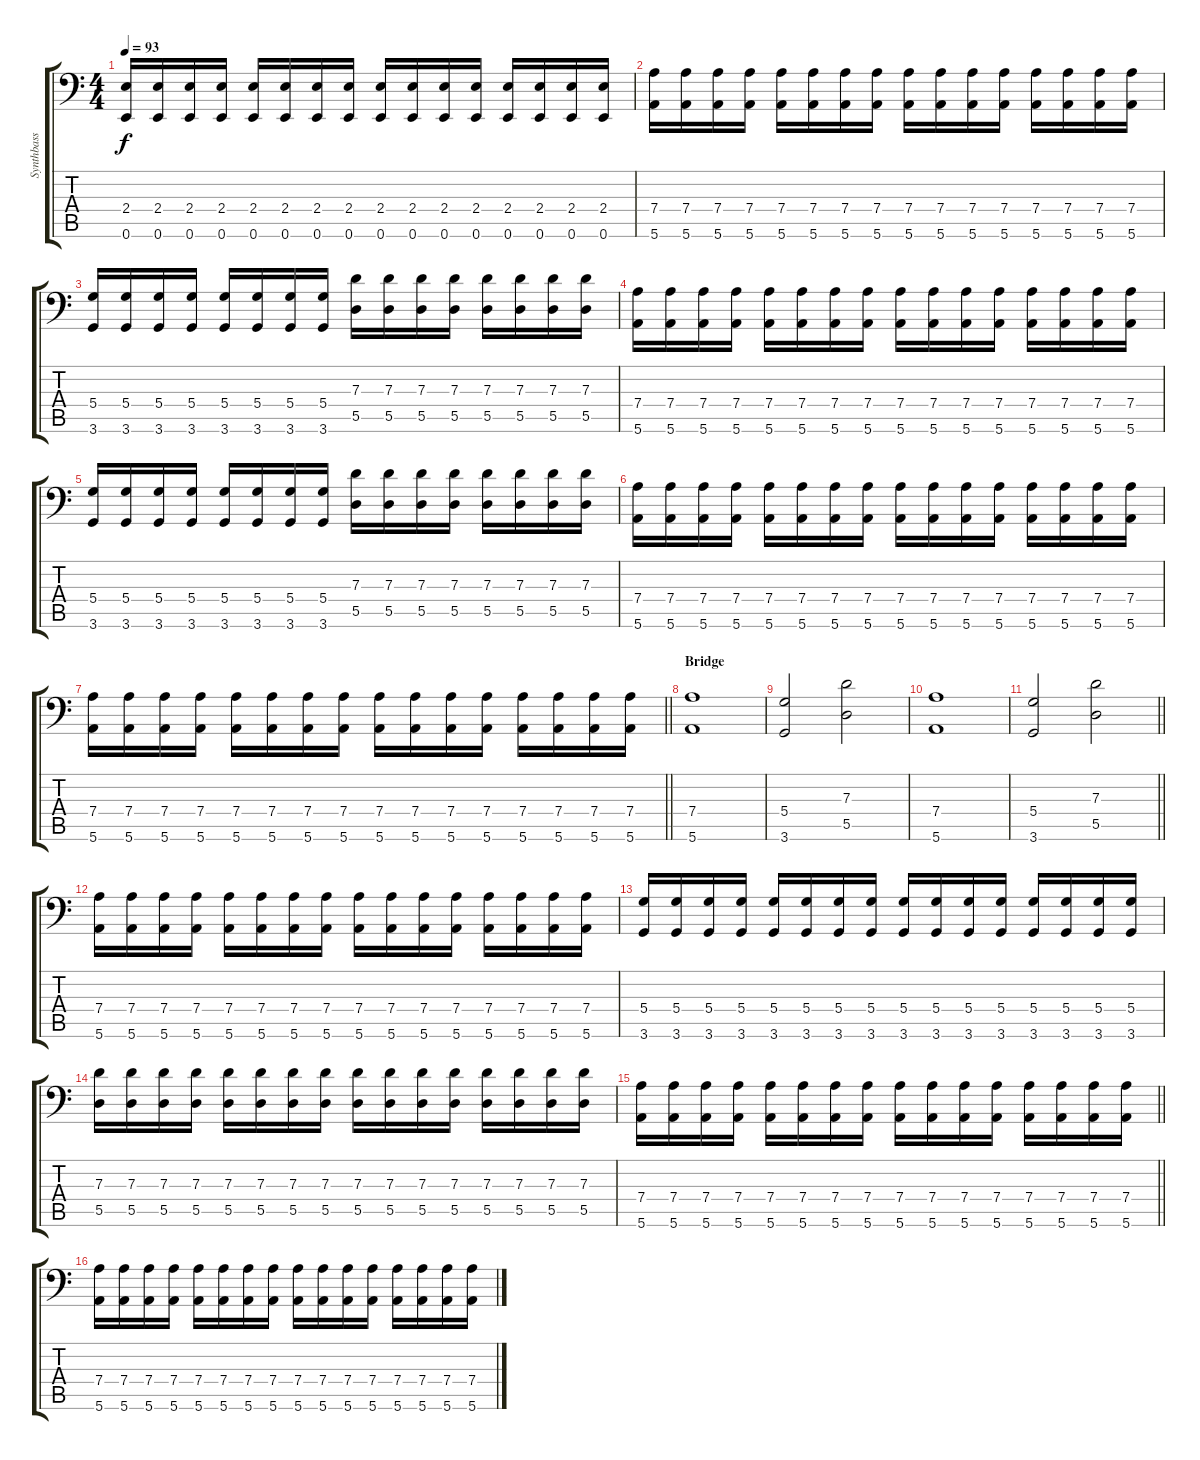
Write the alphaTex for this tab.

\track ("Synthbass" "Synthbass") {instrument synthbass1}
\staff {score tabs}
\tuning (E3 B2 G2 D2 A1 E1) {hide}
\ts (4 4)
\tempo 93
\clef f4
\ks c
(2.4 0.6).16{dy f} (2.4 0.6).16 (2.4 0.6).16 (2.4 0.6).16 (2.4 0.6).16 (2.4 0.6).16 (2.4 0.6).16 (2.4 0.6).16 (2.4 0.6).16 (2.4 0.6).16 (2.4 0.6).16 (2.4 0.6).16 (2.4 0.6).16 (2.4 0.6).16 (2.4 0.6).16 (2.4 0.6).16 |
(7.4 5.6).16 (7.4 5.6).16 (7.4 5.6).16 (7.4 5.6).16 (7.4 5.6).16 (7.4 5.6).16 (7.4 5.6).16 (7.4 5.6).16 (7.4 5.6).16 (7.4 5.6).16 (7.4 5.6).16 (7.4 5.6).16 (7.4 5.6).16 (7.4 5.6).16 (7.4 5.6).16 (7.4 5.6).16 |
(5.4 3.6).16 (5.4 3.6).16 (5.4 3.6).16 (5.4 3.6).16 (5.4 3.6).16 (5.4 3.6).16 (5.4 3.6).16 (5.4 3.6).16 (7.3 5.5).16 (7.3 5.5).16 (7.3 5.5).16 (7.3 5.5).16 (7.3 5.5).16 (7.3 5.5).16 (7.3 5.5).16 (7.3 5.5).16 |
(7.4 5.6).16 (7.4 5.6).16 (7.4 5.6).16 (7.4 5.6).16 (7.4 5.6).16 (7.4 5.6).16 (7.4 5.6).16 (7.4 5.6).16 (7.4 5.6).16 (7.4 5.6).16 (7.4 5.6).16 (7.4 5.6).16 (7.4 5.6).16 (7.4 5.6).16 (7.4 5.6).16 (7.4 5.6).16 |
(5.4 3.6).16 (5.4 3.6).16 (5.4 3.6).16 (5.4 3.6).16 (5.4 3.6).16 (5.4 3.6).16 (5.4 3.6).16 (5.4 3.6).16 (7.3 5.5).16 (7.3 5.5).16 (7.3 5.5).16 (7.3 5.5).16 (7.3 5.5).16 (7.3 5.5).16 (7.3 5.5).16 (7.3 5.5).16 |
(7.4 5.6).16 (7.4 5.6).16 (7.4 5.6).16 (7.4 5.6).16 (7.4 5.6).16 (7.4 5.6).16 (7.4 5.6).16 (7.4 5.6).16 (7.4 5.6).16 (7.4 5.6).16 (7.4 5.6).16 (7.4 5.6).16 (7.4 5.6).16 (7.4 5.6).16 (7.4 5.6).16 (7.4 5.6).16 |
\barLineRight lightlight
(7.4 5.6).16 (7.4 5.6).16 (7.4 5.6).16 (7.4 5.6).16 (7.4 5.6).16 (7.4 5.6).16 (7.4 5.6).16 (7.4 5.6).16 (7.4 5.6).16 (7.4 5.6).16 (7.4 5.6).16 (7.4 5.6).16 (7.4 5.6).16 (7.4 5.6).16 (7.4 5.6).16 (7.4 5.6).16 |
\section ("" "Bridge")
(7.4 5.6).1 |
(5.4 3.6).2 (7.3 5.5).2 |
(7.4 5.6).1 |
\barLineRight lightlight
(5.4 3.6).2 (7.3 5.5).2 |
\section ("" "")
(7.4 5.6).16 (7.4 5.6).16 (7.4 5.6).16 (7.4 5.6).16 (7.4 5.6).16 (7.4 5.6).16 (7.4 5.6).16 (7.4 5.6).16 (7.4 5.6).16 (7.4 5.6).16 (7.4 5.6).16 (7.4 5.6).16 (7.4 5.6).16 (7.4 5.6).16 (7.4 5.6).16 (7.4 5.6).16 |
(5.4 3.6).16 (5.4 3.6).16 (5.4 3.6).16 (5.4 3.6).16 (5.4 3.6).16 (5.4 3.6).16 (5.4 3.6).16 (5.4 3.6).16 (5.4 3.6).16 (5.4 3.6).16 (5.4 3.6).16 (5.4 3.6).16 (5.4 3.6).16 (5.4 3.6).16 (5.4 3.6).16 (5.4 3.6).16 |
(7.3 5.5).16 (7.3 5.5).16 (7.3 5.5).16 (7.3 5.5).16 (7.3 5.5).16 (7.3 5.5).16 (7.3 5.5).16 (7.3 5.5).16 (7.3 5.5).16 (7.3 5.5).16 (7.3 5.5).16 (7.3 5.5).16 (7.3 5.5).16 (7.3 5.5).16 (7.3 5.5).16 (7.3 5.5).16 |
\barLineRight lightlight
(7.4 5.6).16 (7.4 5.6).16 (7.4 5.6).16 (7.4 5.6).16 (7.4 5.6).16 (7.4 5.6).16 (7.4 5.6).16 (7.4 5.6).16 (7.4 5.6).16 (7.4 5.6).16 (7.4 5.6).16 (7.4 5.6).16 (7.4 5.6).16 (7.4 5.6).16 (7.4 5.6).16 (7.4 5.6).16 |
(7.4 5.6).16 (7.4 5.6).16 (7.4 5.6).16 (7.4 5.6).16 (7.4 5.6).16 (7.4 5.6).16 (7.4 5.6).16 (7.4 5.6).16 (7.4 5.6).16 (7.4 5.6).16 (7.4 5.6).16 (7.4 5.6).16 (7.4 5.6).16 (7.4 5.6).16 (7.4 5.6).16 (7.4 5.6).16
